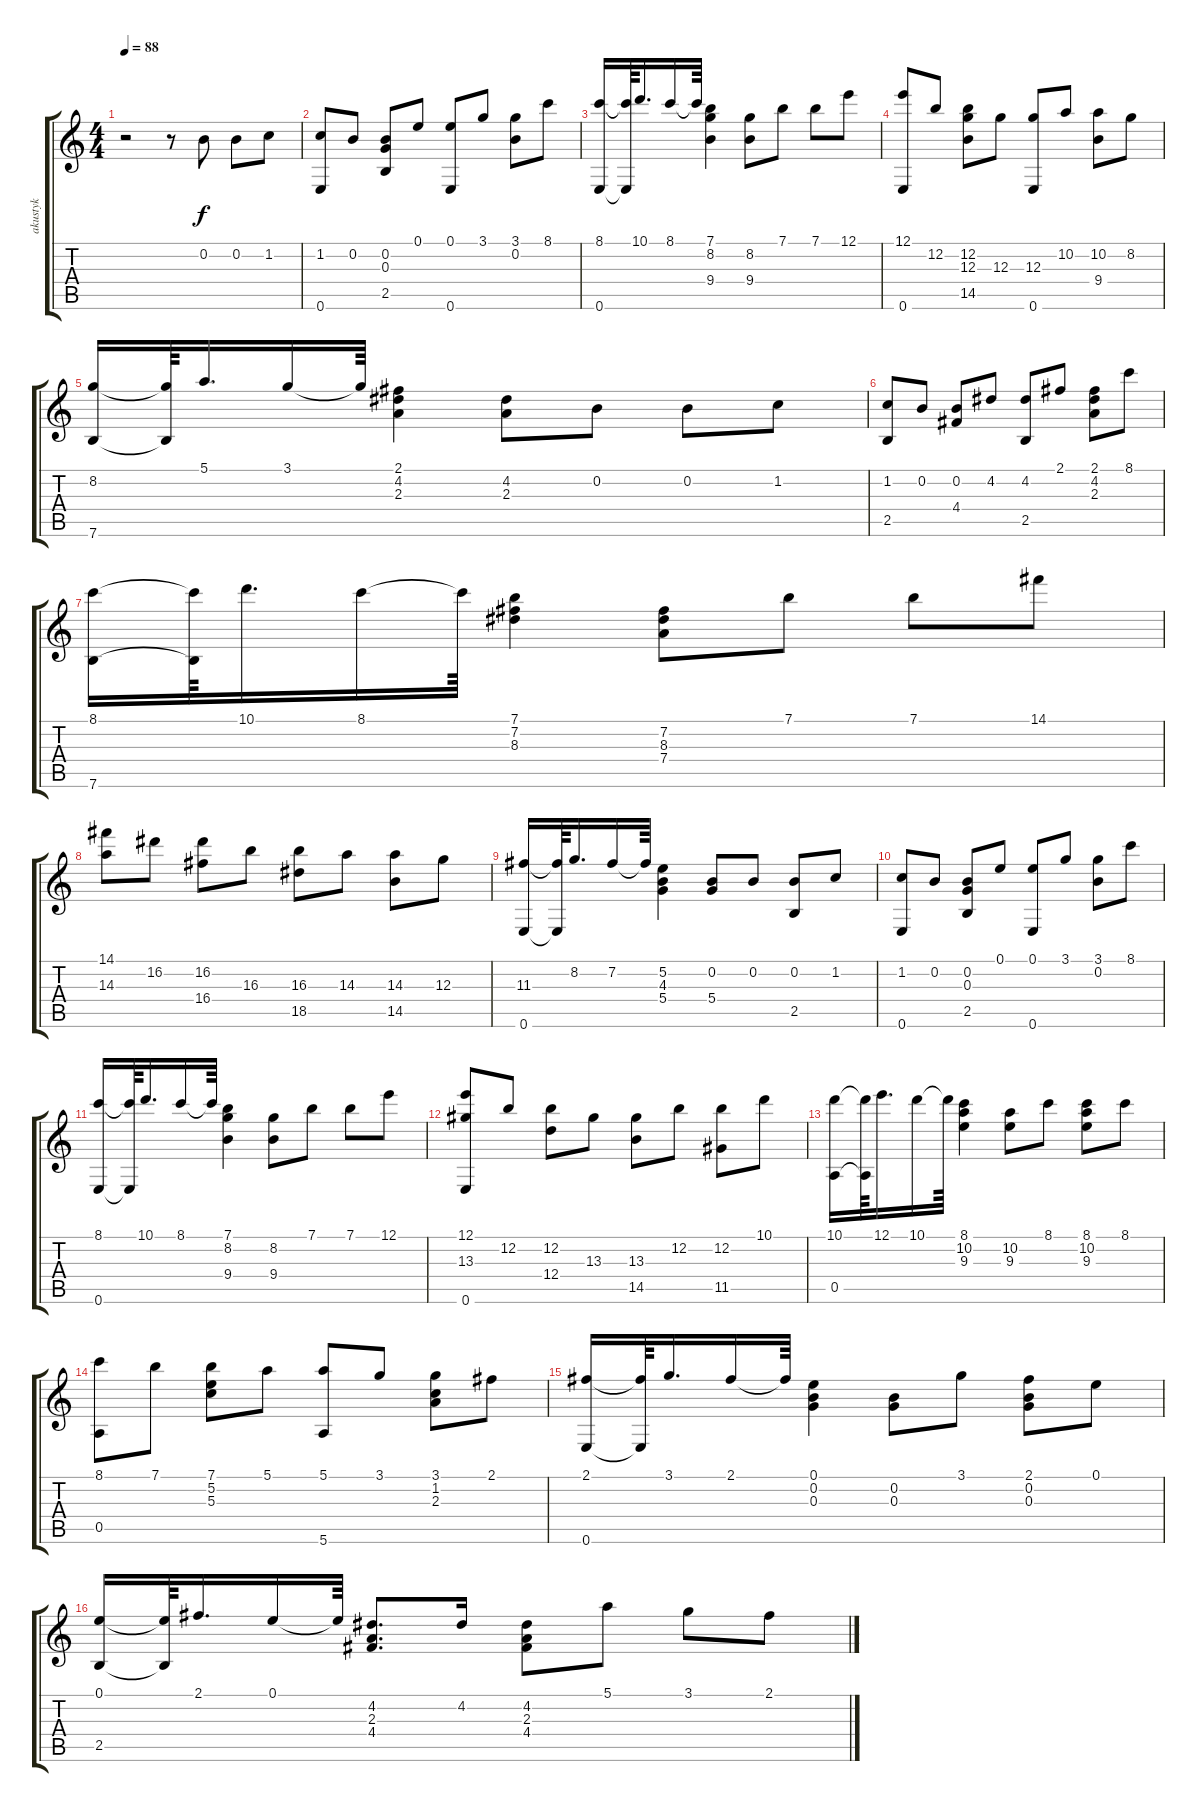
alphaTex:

\track ("akustyk" "akustyk") {instrument acousticguitarsteel}
\staff {score tabs}
\tuning (E4 B3 G3 D3 A2 E2) {hide}
\ts (4 4)
\tempo 88
\clef g2
\ks c
r.2{dy f instrument acousticguitarsteel} r.8 0.2.8 0.2.8 1.2.8 |
(1.2 0.6).8 0.2.8 (0.2 0.3 2.5).8 0.1.8 (0.1 0.6).8 3.1.8 (3.1 0.2).8 8.1.8 |
(8.1 0.6).16 (8.1{t} 0.6{t}).64 10.1.16{d} 8.1.16 8.1{t}.64 (7.1 8.2 9.4).4 (8.2 9.4).8 7.1.8 7.1.8 12.1.8 |
(12.1 0.6).8 12.2.8 (12.2 12.3 14.5).8 12.3.8 (12.3 0.6).8 10.2.8 (10.2 9.4).8 8.2.8 |
(8.2 7.6).16 (8.2{t} 7.6{t}).64 5.1.16{d} 3.1.16 3.1{t}.64 (2.1 4.2 2.3).4 (4.2 2.3).8 0.2.8 0.2.8 1.2.8 |
(1.2 2.5).8 0.2.8 (0.2 4.4).8 4.2.8 (4.2 2.5).8 2.1.8 (2.1 4.2 2.3).8 8.1.8 |
(8.1 7.6).16 (8.1{t} 7.6{t}).64 10.1.16{d} 8.1.16 8.1{t}.64 (7.1 7.2 8.3).4 (7.2 8.3 7.4).8 7.1.8 7.1.8 14.1.8 |
(14.1 14.3).8 16.2.8 (16.2 16.4).8 16.3.8 (16.3 18.5).8 14.3.8 (14.3 14.5).8 12.3.8 |
(11.3 0.6).16 (11.3{t} 0.6{t}).64 8.2.16{d} 7.2.16 7.2{t}.64 (5.2 4.3 5.4).4 (0.2 5.4).8 0.2.8 (0.2 2.5).8 1.2.8 |
(1.2 0.6).8 0.2.8 (0.2 0.3 2.5).8 0.1.8 (0.1 0.6).8 3.1.8 (3.1 0.2).8 8.1.8 |
(8.1 0.6).16 (8.1{t} 0.6{t}).64 10.1.16{d} 8.1.16 8.1{t}.64 (7.1 8.2 9.4).4 (8.2 9.4).8 7.1.8 7.1.8 12.1.8 |
(12.1 13.3 0.6).8 12.2.8 (12.2 12.4).8 13.3.8 (13.3 14.5).8 12.2.8 (12.2 11.5).8 10.1.8 |
(10.1 0.5).16 (10.1{t} 0.5{t}).64 12.1.16{d} 10.1.16 10.1{t}.64 (8.1 10.2 9.3).4 (10.2 9.3).8 8.1.8 (8.1 10.2 9.3).8 8.1.8 |
(8.1 0.5).8 7.1.8 (7.1 5.2 5.3).8 5.1.8 (5.1 5.6).8 3.1.8 (3.1 1.2 2.3).8 2.1.8 |
(2.1 0.6).16 (2.1{t} 0.6{t}).64 3.1.16{d} 2.1.16 2.1{t}.64 (0.1 0.2 0.3).4 (0.2 0.3).8 3.1.8 (2.1 0.2 0.3).8 0.1.8 |
(0.1 2.5).16 (0.1{t} 2.5{t}).64 2.1.16{d} 0.1.16 0.1{t}.64 (4.2 2.3 4.4).8{d} 4.2.16 (4.2 2.3 4.4).8 5.1.8 3.1.8 2.1.8
